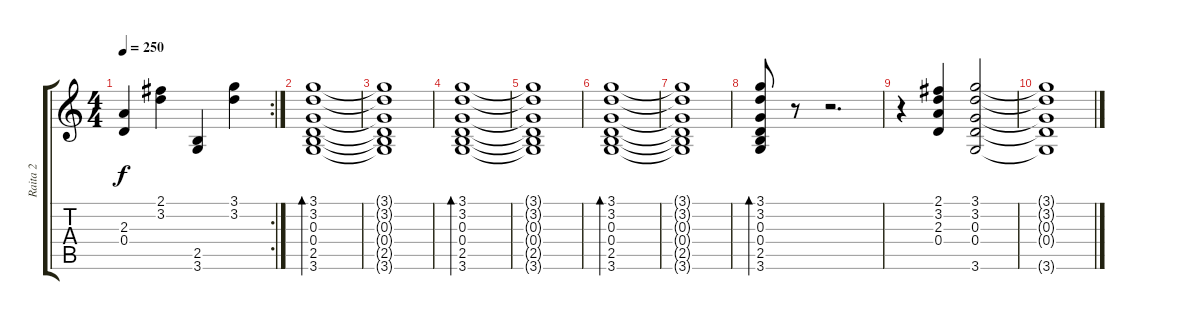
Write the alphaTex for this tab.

\track ("Raita 2" "Raita 2") {instrument acousticguitarsteel}
\staff {score tabs}
\tuning (E4 B3 G3 D3 A2 E2) {hide}
\rc 2
\ts (4 4)
\tempo 250
\clef g2
\ks c
(2.3 0.4).4{dy f} (2.1 3.2).4 (2.5 3.6).4 (3.1 3.2).4 |
(3.1 3.2 0.3 0.4 2.5 3.6).1{bd 120} |
(3.1{t} 3.2{t} 0.3{t} 0.4{t} 2.5{t} 3.6{t}).1 |
(3.1 3.2 0.3 0.4 2.5 3.6).1{bd 120} |
(3.1{t} 3.2{t} 0.3{t} 0.4{t} 2.5{t} 3.6{t}).1 |
(3.1 3.2 0.3 0.4 2.5 3.6).1{bd 120} |
(3.1{t} 3.2{t} 0.3{t} 0.4{t} 2.5{t} 3.6{t}).1 |
(3.1 3.2 0.3 0.4 2.5 3.6).8{bd 120} r.8 r.2{d} |
r.4 (2.1 3.2 2.3 0.4).4 (3.1 3.2 0.3 0.4 3.6).2 |
(3.1{t} 3.2{t} 0.3{t} 0.4{t} 3.6{t}).1
